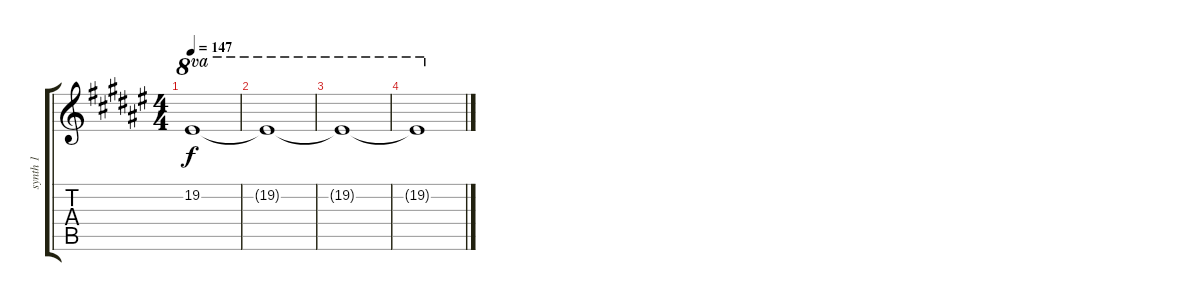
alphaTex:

\track ("synth 1" "synth 1") {instrument lead1square}
\staff {score tabs}
\tuning (Eb4 Bb3 Gb3 Db3 Ab2 Eb2) {hide}
\ts (4 4)
\tempo 147
\clef g2
\ks f#
19.2.1{ot 8va dy f} |
\ks d#minor
19.2{t}.1{ot 8va} |
19.2{t}.1{ot 8va} |
19.2{t}.1{ot 8va}
